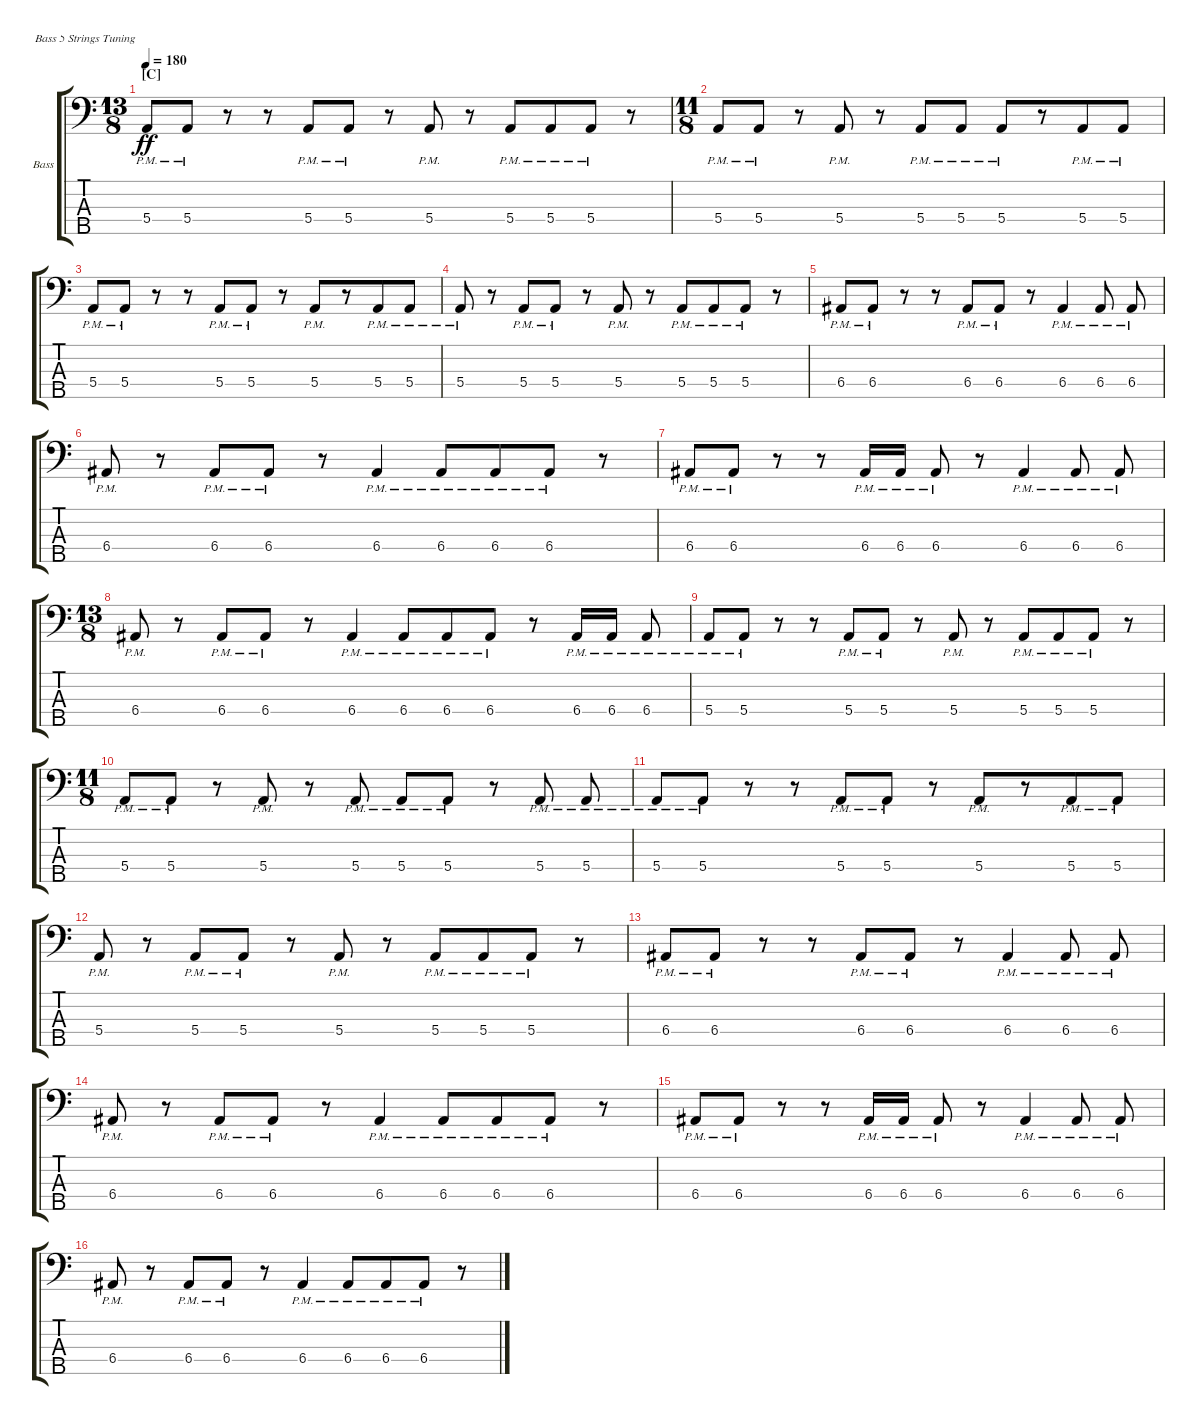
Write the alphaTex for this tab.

\defaultSystemsLayout 4
\bracketExtendMode groupsimilarinstruments
\firstSystemTrackNameOrientation horizontal
\otherSystemsTrackNameOrientation horizontal
\track ("Bass" "Bass") {instrument electricbassfinger}
\staff {score tabs}
\tuning (G2 D2 A1 E1 B0)
\ts (13 8)
\section ("C" "")
\tempo 180
\clef f4
\ks c
5.4{pm}.8{dy ff} 5.4{pm}.8 r.8 r.8 5.4{pm}.8 5.4{pm}.8 r.8 5.4{pm}.8{beam split} r.8{beam merge} 5.4{pm}.8{beam merge} 5.4{pm}.8{beam merge} 5.4{pm}.8 r.8 |
\ts (11 8)
5.4{pm}.8 5.4{pm}.8 r.8 5.4{pm}.8 r.8 5.4{pm}.8{beam merge} 5.4{pm}.8{beam split} 5.4{pm}.8{beam merge} r.8{beam merge} 5.4{pm}.8{beam merge} 5.4{pm}.8 |
5.4{pm}.8 5.4{pm}.8 r.8 r.8 5.4{pm}.8 5.4{pm}.8 r.8 5.4{pm}.8{beam merge} r.8{beam merge} 5.4{pm}.8{beam merge} 5.4{pm}.8 |
5.4{pm}.8 r.8 5.4{pm}.8 5.4{pm}.8 r.8 5.4{pm}.8 r.8 5.4{pm}.8{beam merge} 5.4{pm}.8{beam merge} 5.4{pm}.8 r.8 |
6.4{pm}.8 6.4{pm}.8 r.8 r.8 6.4{pm}.8 6.4{pm}.8 r.8 6.4{pm}.4 6.4{pm}.8 6.4{pm}.8 |
6.4{pm}.8 r.8 6.4{pm}.8 6.4{pm}.8 r.8 6.4{pm}.4 6.4{pm}.8{beam merge} 6.4{pm}.8{beam merge} 6.4{pm}.8{beam merge} r.8 |
6.4{pm}.8 6.4{pm}.8 r.8 r.8 6.4{pm}.16 6.4{pm}.16{beam split} 6.4{pm}.8 r.8 6.4{pm}.4 6.4{pm}.8 6.4{pm}.8 |
\ts (13 8)
6.4{pm}.8 r.8 6.4{pm}.8 6.4{pm}.8 r.8 6.4{pm}.4 6.4{pm}.8{beam merge} 6.4{pm}.8{beam merge} 6.4{pm}.8 r.8 6.4{pm}.16 6.4{pm}.16 6.4{pm}.8 |
5.4{pm}.8 5.4{pm}.8 r.8 r.8 5.4{pm}.8 5.4{pm}.8 r.8 5.4{pm}.8{beam split} r.8{beam merge} 5.4{pm}.8{beam merge} 5.4{pm}.8{beam merge} 5.4{pm}.8{beam merge} r.8 |
\ts (11 8)
5.4{pm}.8 5.4{pm}.8 r.8 5.4{pm}.8 r.8 5.4{pm}.8 5.4{pm}.8 5.4{pm}.8 r.8 5.4{pm}.8 5.4{pm}.8 |
5.4{pm}.8 5.4{pm}.8 r.8 r.8 5.4{pm}.8 5.4{pm}.8 r.8 5.4{pm}.8{beam merge} r.8{beam merge} 5.4{pm}.8{beam merge} 5.4{pm}.8 |
5.4{pm}.8 r.8 5.4{pm}.8 5.4{pm}.8 r.8 5.4{pm}.8 r.8 5.4{pm}.8{beam merge} 5.4{pm}.8{beam merge} 5.4{pm}.8 r.8 |
6.4{pm}.8 6.4{pm}.8 r.8 r.8 6.4{pm}.8 6.4{pm}.8 r.8 6.4{pm}.4 6.4{pm}.8 6.4{pm}.8 |
6.4{pm}.8 r.8 6.4{pm}.8 6.4{pm}.8 r.8 6.4{pm}.4 6.4{pm}.8{beam merge} 6.4{pm}.8{beam merge} 6.4{pm}.8 r.8 |
6.4{pm}.8 6.4{pm}.8 r.8 r.8 6.4{pm}.16 6.4{pm}.16{beam split} 6.4{pm}.8 r.8 6.4{pm}.4 6.4{pm}.8 6.4{pm}.8 |
6.4{pm}.8 r.8 6.4{pm}.8 6.4{pm}.8 r.8 6.4{pm}.4 6.4{pm}.8{beam merge} 6.4{pm}.8{beam merge} 6.4{pm}.8 r.8
